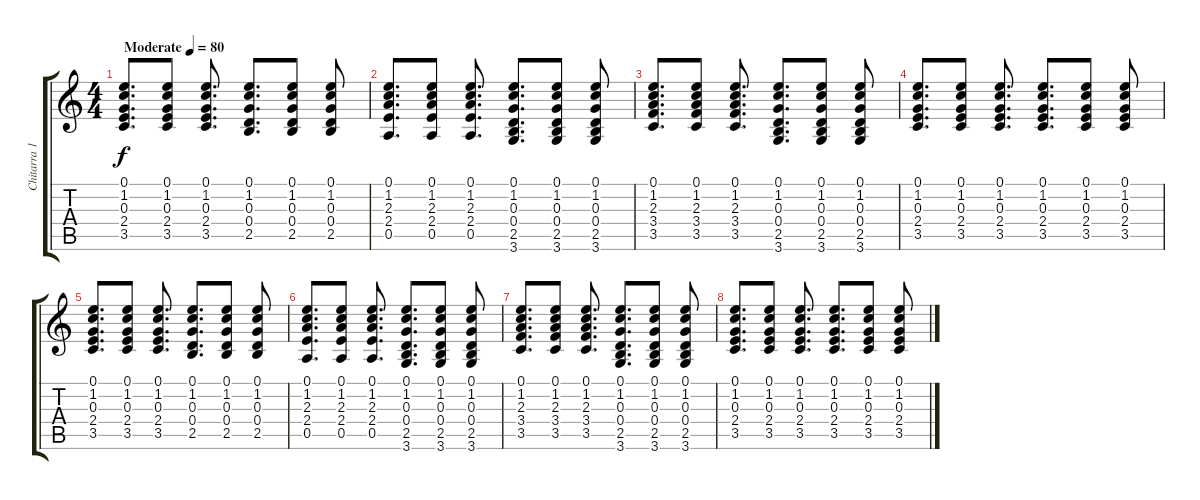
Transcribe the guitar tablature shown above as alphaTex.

\track ("Chitarra 1" "Chitarra 1") {instrument acousticguitarsteel}
\staff {score tabs}
\tuning (E4 B3 G3 D3 A2 E2) {hide}
\ts (4 4)
\tempo (80 "Moderate")
\clef g2
\ks c
(0.1 1.2 0.3 2.4 3.5).8{d dy f instrument acousticguitarsteel} (0.1 1.2 0.3 2.4 3.5).8 (0.1 1.2 0.3 2.4 3.5).8{d} (0.1 1.2 0.3 0.4 2.5).8{d} (0.1 1.2 0.3 0.4 2.5).8 (0.1 1.2 0.3 0.4 2.5).8 |
(0.1 1.2 2.3 2.4 0.5).8{d} (0.1 1.2 2.3 2.4 0.5).8 (0.1 1.2 2.3 2.4 0.5).8{d} (0.1 1.2 0.3 0.4 2.5 3.6).8{d} (0.1 1.2 0.3 0.4 2.5 3.6).8 (0.1 1.2 0.3 0.4 2.5 3.6).8 |
(0.1 1.2 2.3 3.4 3.5).8{d} (0.1 1.2 2.3 3.4 3.5).8 (0.1 1.2 2.3 3.4 3.5).8{d} (0.1 1.2 0.3 0.4 2.5 3.6).8{d} (0.1 1.2 0.3 0.4 2.5 3.6).8 (0.1 1.2 0.3 0.4 2.5 3.6).8 |
(0.1 1.2 0.3 2.4 3.5).8{d} (0.1 1.2 0.3 2.4 3.5).8 (0.1 1.2 0.3 2.4 3.5).8{d} (0.1 1.2 0.3 2.4 3.5).8{d} (0.1 1.2 0.3 2.4 3.5).8 (0.1 1.2 0.3 2.4 3.5).8 |
(0.1 1.2 0.3 2.4 3.5).8{d} (0.1 1.2 0.3 2.4 3.5).8 (0.1 1.2 0.3 2.4 3.5).8{d} (0.1 1.2 0.3 0.4 2.5).8{d} (0.1 1.2 0.3 0.4 2.5).8 (0.1 1.2 0.3 0.4 2.5).8 |
(0.1 1.2 2.3 2.4 0.5).8{d} (0.1 1.2 2.3 2.4 0.5).8 (0.1 1.2 2.3 2.4 0.5).8{d} (0.1 1.2 0.3 0.4 2.5 3.6).8{d} (0.1 1.2 0.3 0.4 2.5 3.6).8 (0.1 1.2 0.3 0.4 2.5 3.6).8 |
(0.1 1.2 2.3 3.4 3.5).8{d} (0.1 1.2 2.3 3.4 3.5).8 (0.1 1.2 2.3 3.4 3.5).8{d} (0.1 1.2 0.3 0.4 2.5 3.6).8{d} (0.1 1.2 0.3 0.4 2.5 3.6).8 (0.1 1.2 0.3 0.4 2.5 3.6).8 |
(0.1 1.2 0.3 2.4 3.5).8{d} (0.1 1.2 0.3 2.4 3.5).8 (0.1 1.2 0.3 2.4 3.5).8{d} (0.1 1.2 0.3 2.4 3.5).8{d} (0.1 1.2 0.3 2.4 3.5).8 (0.1 1.2 0.3 2.4 3.5).8
